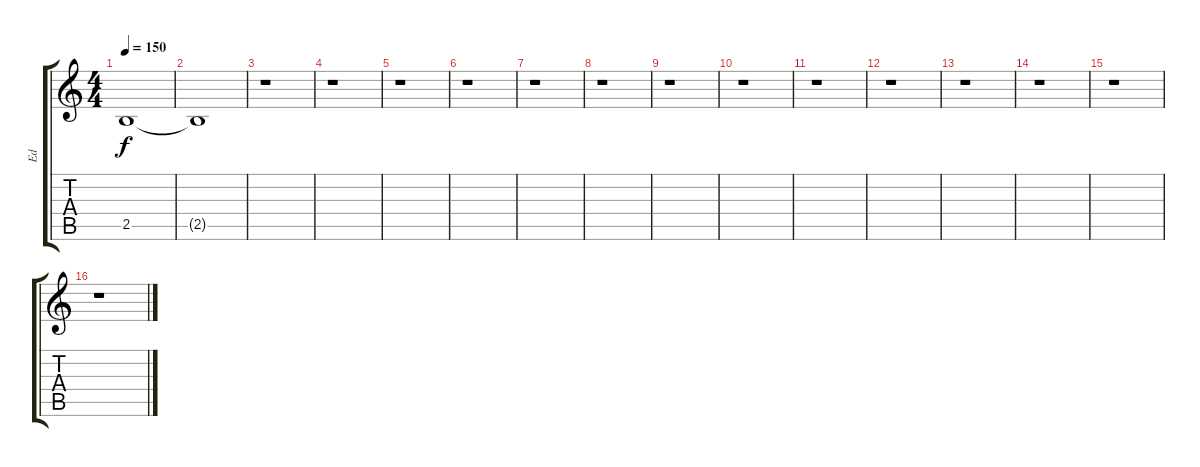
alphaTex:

\track ("Ed" "Ed") {instrument distortionguitar}
\staff {score tabs}
\tuning (E4 B3 G3 D3 A2 E2) {hide}
\ts (4 4)
\tempo 150
\clef g2
\ks c
2.5{t}.1{dy f} |
2.5{t}.1 |
r.1 |
r.1 |
r.1 |
r.1 |
r.1 |
r.1 |
r.1 |
r.1 |
r.1 |
r.1 |
r.1 |
r.1 |
r.1 |
r.1
